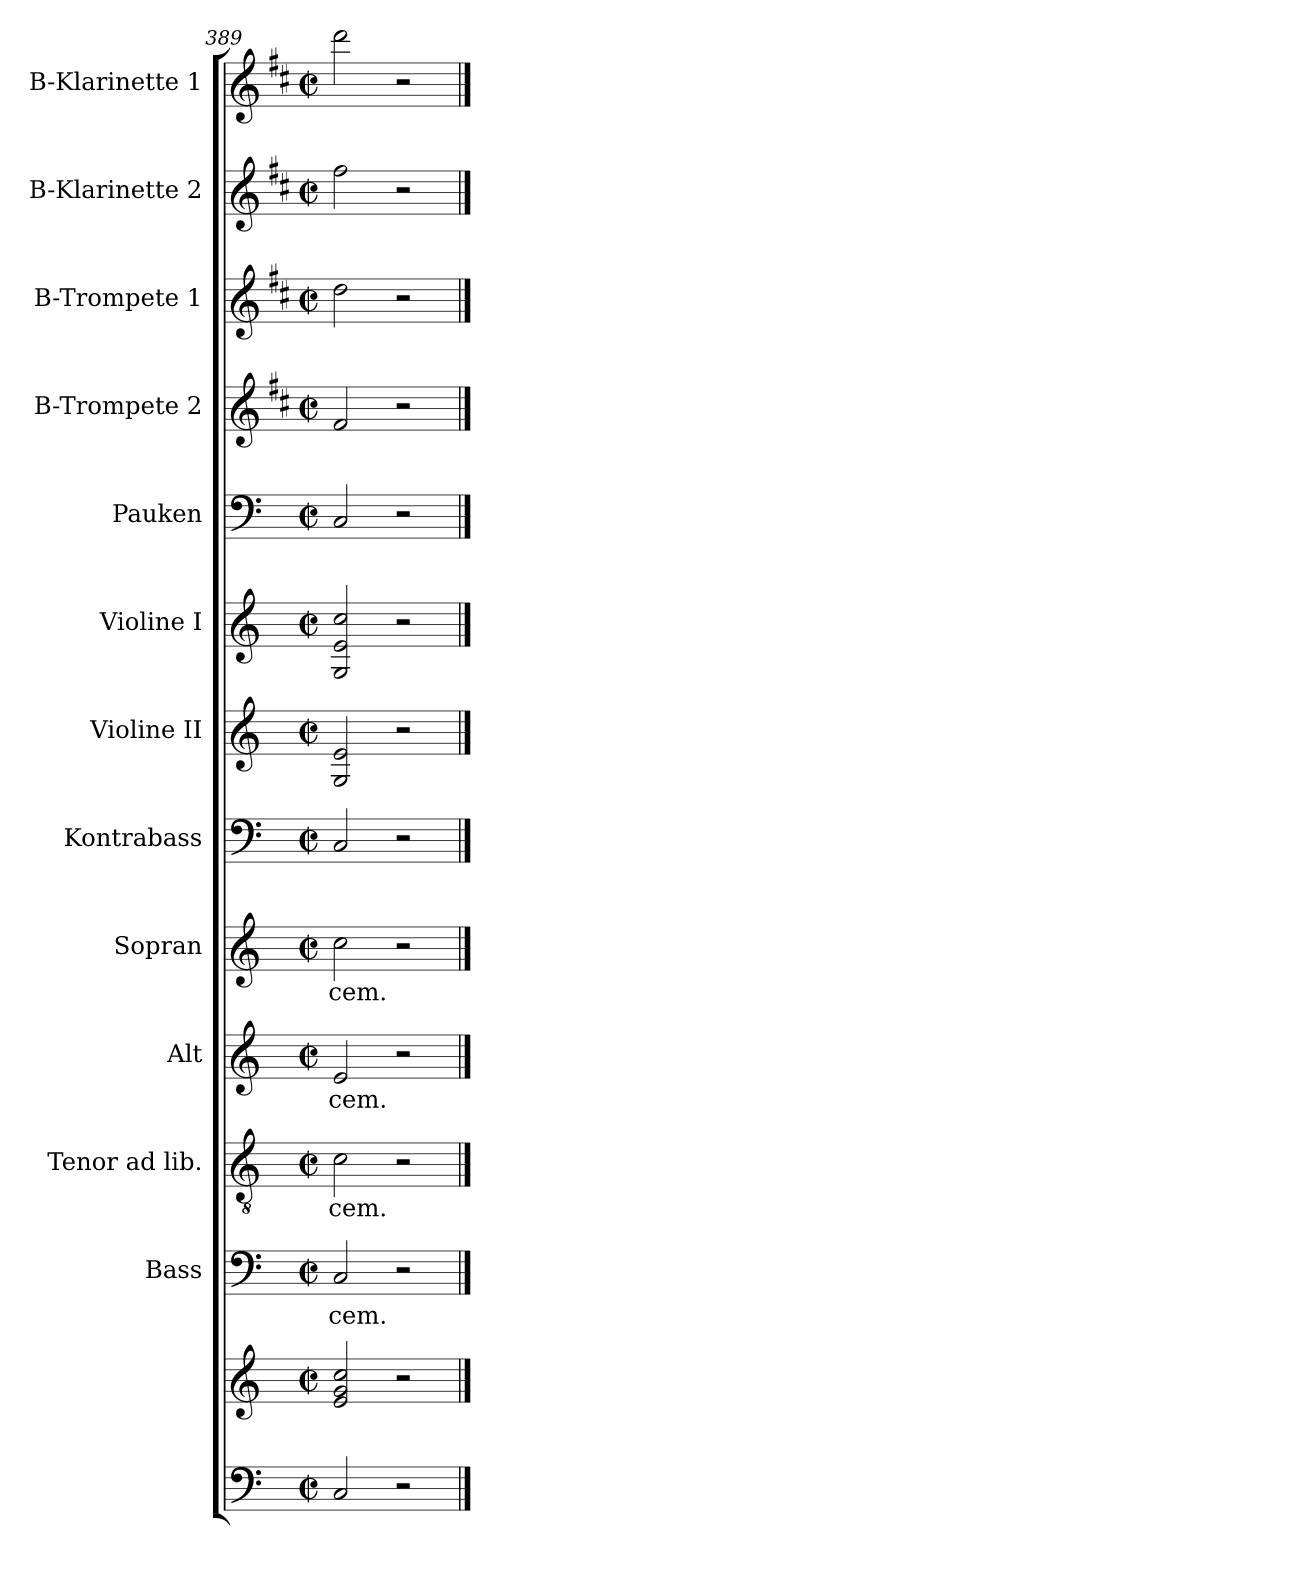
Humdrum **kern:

**kern	**kern	**kern	**text	**kern	**text	**kern	**text	**kern	**text	**kern	**kern	**kern	**kern	**kern	**kern	**kern	**kern
*part13	*part13	*part12	*part12	*part11	*part11	*part10	*part10	*part9	*part9	*part8	*part7	*part6	*part5	*part4	*part3	*part2	*part1
*staff14	*staff13	*staff12	*staff12	*staff11	*staff11	*staff10	*staff10	*staff9	*staff9	*staff8	*staff7	*staff6	*staff5	*staff4	*staff3	*staff2	*staff1
*	*	*I"Bass	*	*I"Tenor ad lib.	*	*I"Alt	*	*I"Sopran	*	*I"Kontrabass	*I"Violine II	*I"Violine I	*I"Pauken	*I"B-Trompete 2	*I"B-Trompete 1	*I"B-Klarinette 2	*I"B-Klarinette 1
*	*	*I'B.	*	*I'T.	*	*I'A.	*	*I'S.	*	*I'Kb.	*I'Vl. II	*I'Vl. I	*I'Pk.	*I'Trp. 2	*I'Trp. 1	*I'B Kl. 2	*I'B Kl. 1
*clefF4	*clefG2	*clefF4	*	*clefGv2	*	*clefG2	*	*clefG2	*	*clefF4	*clefG2	*clefG2	*clefF4	*clefG2	*clefG2	*clefG2	*clefG2
*	*	*	*	*	*	*	*	*	*	*ITrd7c12	*	*	*	*ITrd1c2	*ITrd1c2	*ITrd1c2	*ITrd1c2
*k[]	*k[]	*k[]	*	*k[]	*	*k[]	*	*k[]	*	*k[]	*k[]	*k[]	*k[]	*k[]	*k[]	*k[]	*k[]
*C:	*C:	*C:	*	*C:	*	*C:	*	*C:	*	*C:	*C:	*C:	*C:	*C:	*C:	*C:	*C:
*M2/2	*M2/2	*M2/2	*	*M2/2	*	*M2/2	*	*M2/2	*	*M2/2	*M2/2	*M2/2	*M2/2	*M2/2	*M2/2	*M2/2	*M2/2
*met(c|)	*met(c|)	*met(c|)	*	*met(c|)	*	*met(c|)	*	*met(c|)	*	*met(c|)	*met(c|)	*met(c|)	*met(c|)	*met(c|)	*met(c|)	*met(c|)	*met(c|)
=389	=389	=389	=389	=389	=389	=389	=389	=389	=389	=389	=389	=389	=389	=389	=389	=389	=389
!	!	!	!LO:LY:b	!	!LO:LY:b	!	!LO:LY:b	!	!LO:LY:b	!	!	!	!	!	!	!	!
2C/	2e/ 2g/ 2cc/	2C/	-cem.	2c\	-cem.	2e/	-cem.	2cc\	-cem.	2CC/	2G/ 2e/	2G/ 2e/ 2cc/	2C/	2e/	2cc\	2ee\	2ccc\
2r	2r	2r	.	2r	.	2r	.	2r	.	2r	2r	2r	2r	2r	2r	2r	2r
==	==	==	==	==	==	==	==	==	==	==	==	==	==	==	==	==	==
*-	*-	*-	*-	*-	*-	*-	*-	*-	*-	*-	*-	*-	*-	*-	*-	*-	*-
